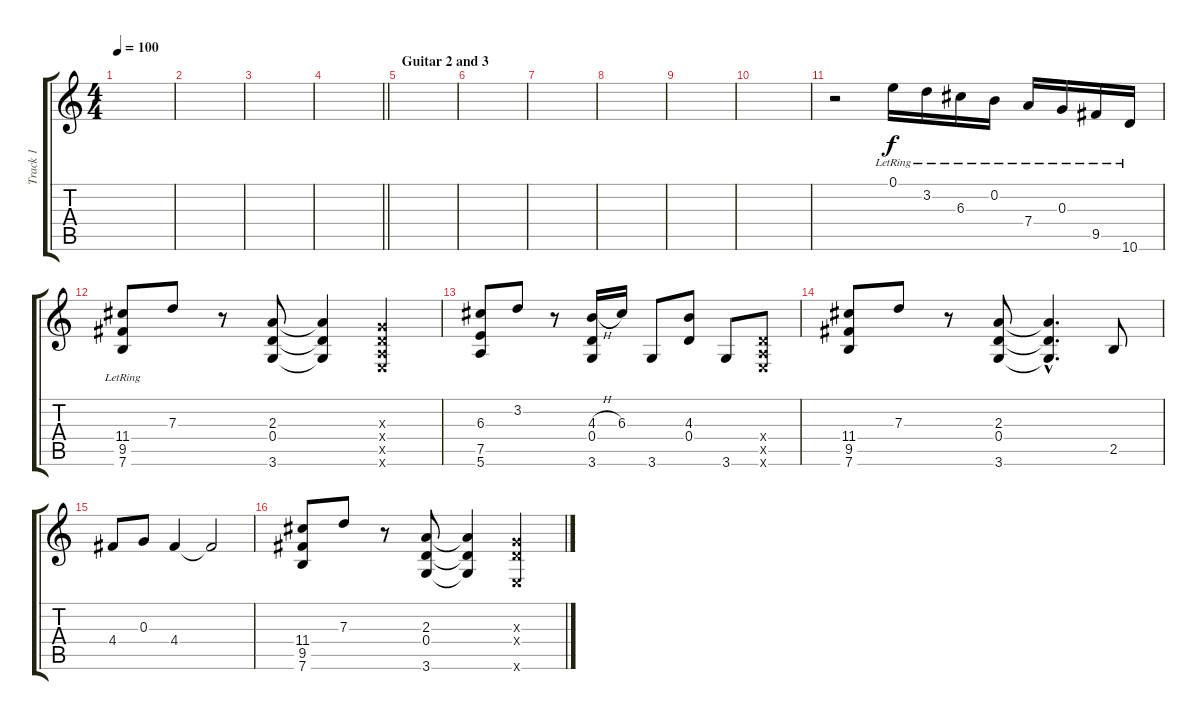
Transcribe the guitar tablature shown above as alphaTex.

\track ("Track 1" "Track 1") {instrument electricguitarjazz}
\staff {score tabs}
\tuning (E4 B3 G3 D3 A2 E2) {hide}
\ts (4 4)
\tempo 100
\clef g2
\ks c
|
|
|
\barLineRight lightlight
|
\section ("" "Guitar 2 and 3")
|
|
|
|
|
|
r.2 0.1{lr}.16 3.2{lr}.16 6.3{lr}.16 0.2{lr}.16 7.4{lr}.16 0.3{lr}.16 9.5{lr}.16 10.6{lr}.16 |
(11.4{lr} 9.5{lr} 7.6{lr}).8 7.3.8 r.8 (2.3 0.4 3.6).8 (2.3{t} 0.4{t} 3.6{t}).4 (0.3{x} 0.4{x} 0.5{x} 0.6{x}).4 |
(6.3 7.5 5.6).8 3.2.8 r.8 (4.3{h} 0.4 3.6).16 6.3.16 3.6.8 (4.3 0.4).8 3.6.8 (0.4{x} 0.5{x} 0.6{x}).8 |
(11.4 9.5 7.6).8 7.3.8 r.8 (2.3 0.4 3.6).8 (2.3{hac t} 0.4{hac t} 3.6{hac t}).4{d} 2.5.8 |
4.4.8 0.3.8 4.4.4 4.4{t}.2 |
(11.4 9.5 7.6).8 7.3.8 r.8 (2.3 0.4 3.6).8 (2.3{t} 0.4{t} 3.6{t}).4 (0.3{x} 0.4{x} 0.6{x}).4
